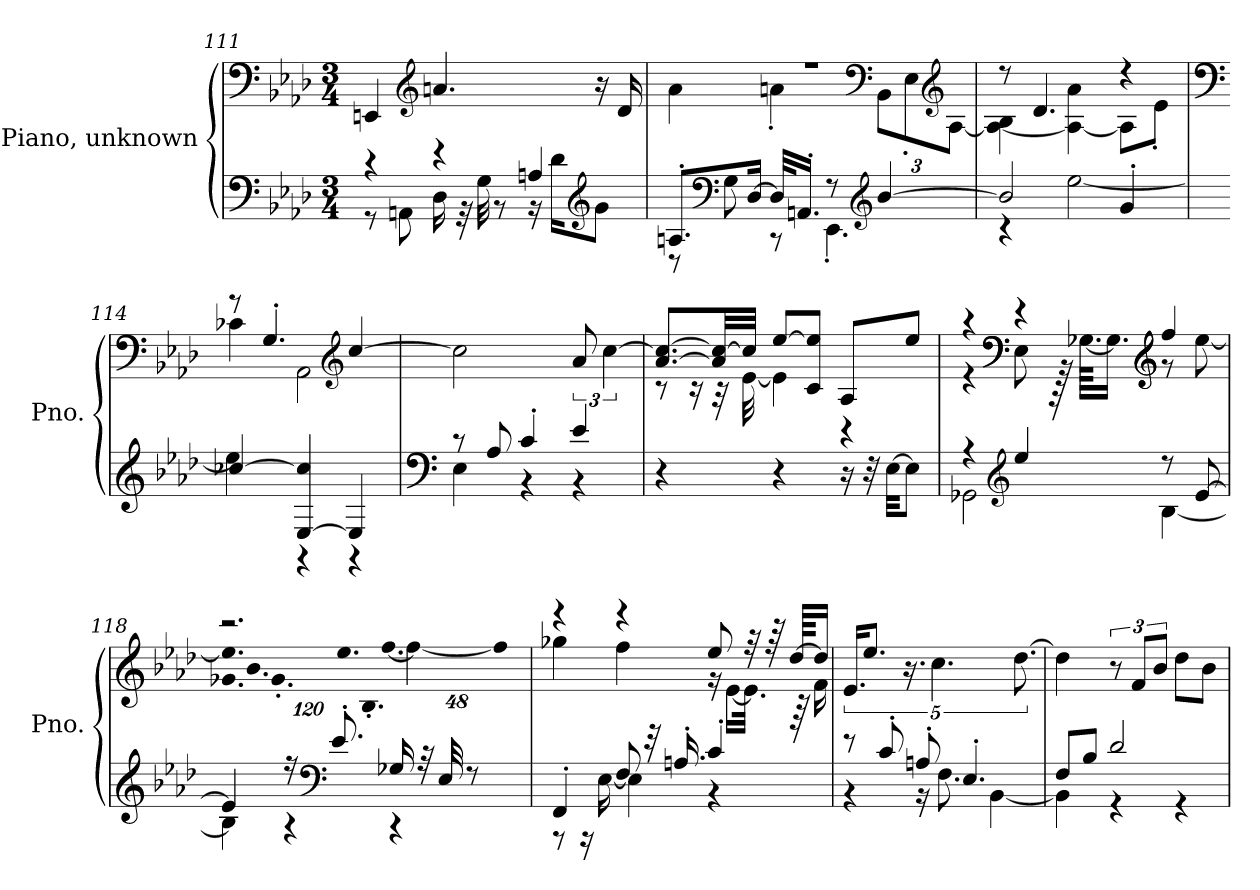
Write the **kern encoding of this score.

**kern	**kern
*part1	*part1
*staff2	*staff1
*I"Piano, unknown	*
*I'Pno.	*
!!LO:PB:g=z
*clefF4	*clefF4
*k[b-e-a-d-]	*k[b-e-a-d-]
*M3/4	*M3/4
=111	=111
*^	*
4r	8r	4EEn/
.	8AAn\	.
*	*	*clefG2
4r	16D-\	4.an/
.	32r	.
.	32G\	.
.	8r	.
4An/	16r	.
.	16d-\KL	.
*clefG2	*	*
.	8g\J	16r
.	.	16d-/
=112	=112	=112
*	*	*^
8.An'/L	8r	2.r	4a-\
*clefF4	*	*	*
.	8G\	.	.
[16D-/Jk	.	.	.
32D-/KLL]	8r	.	4an'\
16.AAn'/JJ	.	.	.
8r	4.EE-'\	.	.
*clefG2	*	*clefF4	*
*	*	*	*Xbrackettup
[4b-/	.	.	12BB-\L
.	.	.	12E-'\
*	*	*clefG2	*
.	.	.	[12A-\J
=113	=113	=113	=113
2b-/]	4r	8r	4A-\_ 4B-\
.	.	4.d-/	.
.	[2ee-\	.	4A-\_ 4a-\
4g'/	.	4r	8A-\L]
.	.	.	8e-'\J
!!LO:LB:g=z	!!
=114	=114	=114	=114
*	*	*clefF4	*
[4cc-X/	4ee-\]	8r	4c-X\
.	.	4.G'/	.
[4E-/ 4cc-/]	4r	.	2AA-\
*	*	*clefG2	*
4E-/]	4r	[4cc/	.
*	*	*v	*v
=115	=115	=115
*clefF4	*	*
8r	4E-\	2cc\]
8A-/	.	.
4c'/	4r	.
*	*	*brackettup
4e-/	4r	12a-/
.	.	[6cc\
*v	*v	*
=116	=116
*	*^
4r	[8.a-/ 8.cc/_L	8r
.	.	16r
.	32a-/] 32cc/_LL	32r
.	32cc/JJJ]	[32e-\
4r	[8ee-/L	4e-\]
.	8c/ 8ee-/]J	.
16r	8A-/L	4r
32r	.	.
[32E-\KKL	.	.
8E-\J]	8ee-/J	.
!!LO:LB:g=z	!!
=117	=117	=117
*^	*	*
4r	2GG-X\	4r	4r
*clefG2	*	*clefF4	*
4ee-/	.	4r	8E-\
.	.	.	128r
.	.	.	[64.G-X\KKLL
.	.	.	16.G-\JJ]
*	*	*clefG2	*
8r	[4B-\	4ff/	8r
[8e-/	.	.	[8ee-\
=118	=118	=118	=118
*	*	*	*Xbrackettup
!	!	!	!LO:N:vis=16.
4e-/]	4B-\]	2.r	960%103g-X\ 960%103ee-\]LL
!	!	!	!LO:N:vis=16.
.	.	.	960%103b-\
!	!	!	!LO:N:vis=16.
.	.	.	960%103g-'\
16r	4r	.	.
*clefF4	*	*	*
8.e-'/	.	.	.
!	!	!	!LO:N:vis=16.
.	.	.	960%103ee-\
!	!	!	!LO:N:vis=32.
.	.	.	1920%103B-'\L
!	!	!	!LO:N:vis=32.
.	.	.	[1920%103ff\JJ
16G-X/	4r	.	.
.	.	.	192%41ff\_
32r	.	.	.
32E-/	.	.	.
8r	.	.	.
1920ryy	1920ryy	1920ryy	1920ff\]
!!LO:LB:g=z	!!
=119	=119	=119	=119
4FF'/	8r	4r	4gg-X\
.	16r	.	.
.	[16E-\	.	.
8F/	4E-\]	4r	4ff\
32r	.	.	.
16.An'/	.	.	.
4c'/	4r	8ee-/	16r
.	.	.	[16e-\LL
.	.	32r	32.e-\JJk]
.	.	64r	.
.	.	[64dd-/KKLL	64r
.	.	16dd-/JJ]	16f\
*	*	*v	*v
=120	=120	=120
*	*	*brackettup
8r	4r	20.e-/KL
.	.	10.ee-/J
8c'/	.	.
.	.	20.r
8An'/	16r	.
.	.	5.cc\
.	8.F\	.
4.E-'/	.	.
.	[4BB-\	.
.	.	[10.dd-\
=121	=121	=121
8F/L	4BB-\]	4dd-\]
8B-/J	.	.
2d-/	4r	12r
.	.	12f/L
.	.	12b-/J
.	4r	8dd-\L
.	.	8b-\J
*v	*v	*
=	=
*-	*-
